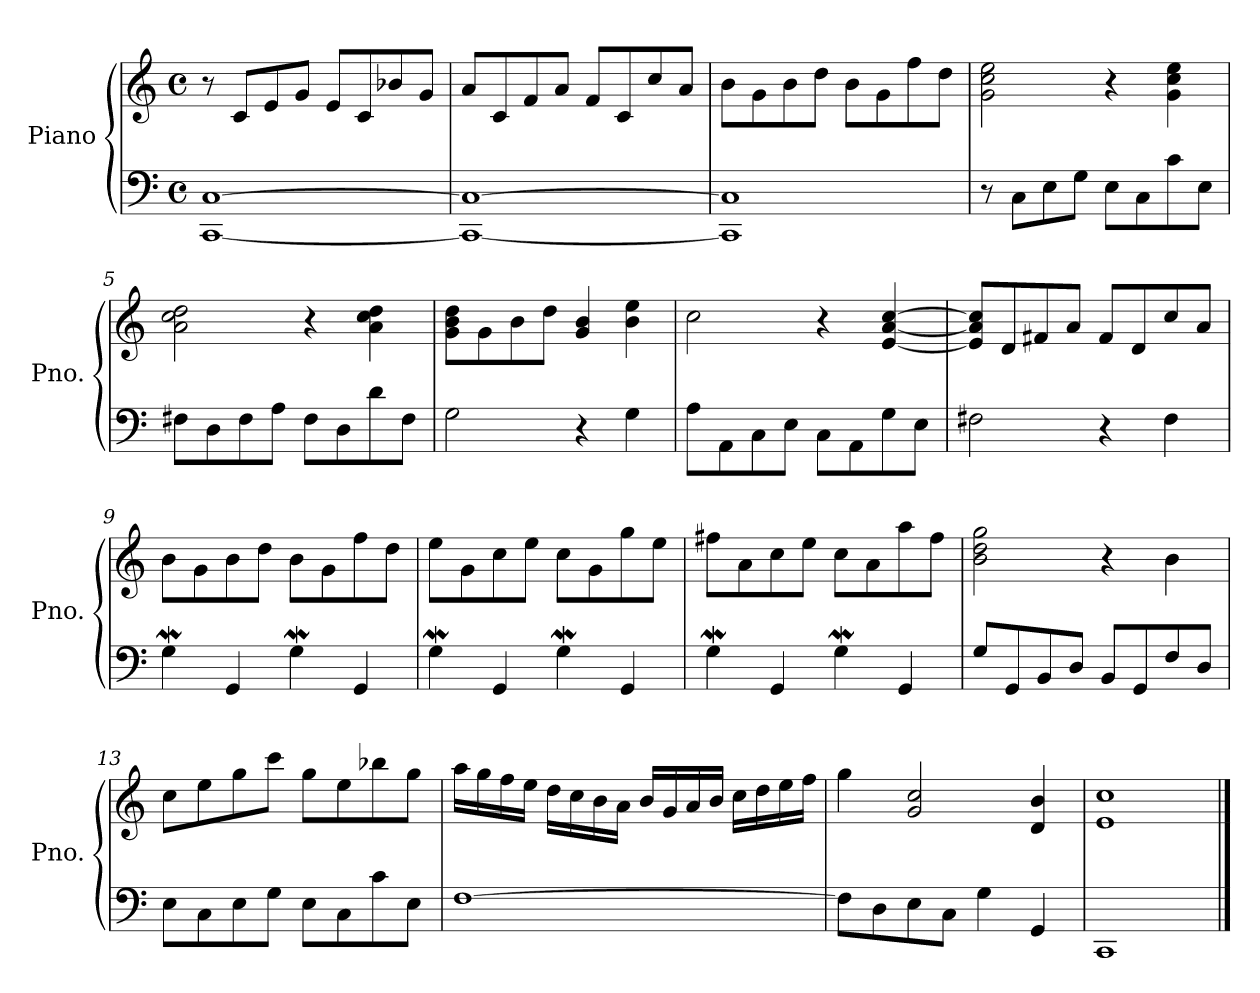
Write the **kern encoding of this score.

**kern	**kern
*part1	*part1
*staff2	*staff1
*I"Piano	*
*I'Pno.	*
*clefF4	*clefG2
*k[]	*k[]
*M4/4	*M4/4
*met(c)	*met(c)
*MM108	*MM108
=1	=1
[1CC [1C	8r
.	8c/L
.	8e/
.	8g/J
.	8e/L
.	8c/
.	8b-X/
.	8g/J
=2	=2
1CC_ 1C_	8a/L
.	8c/
.	8f/
.	8a/J
.	8f/L
.	8c/
.	8cc/
.	8a/J
=3	=3
1CC] 1C]	8b\L
.	8g\
.	8b\
.	8dd\J
.	8b\L
.	8g\
.	8ff\
.	8dd\J
=4	=4
8r	2g\ 2cc\ 2ee\
8C\L	.
8E\	.
8G\J	.
8E\L	4r
8C\	.
8c\	4g\ 4cc\ 4ee\
8E\J	.
=5	=5
8F#X\L	2a\ 2cc\ 2dd\
8D\	.
8F#\	.
8A\J	.
8F#\L	4r
8D\	.
8d\	4a\ 4cc\ 4dd\
8F#\J	.
!!LO:LB:g=z
=6	=6
2G\	8g\ 8b\ 8dd\L
.	8g\
.	8b\
.	8dd\J
4r	4g/ 4b/
4G\	4b\ 4ee\
=7	=7
8A\L	2cc\
8AA\	.
8C\	.
8E\J	.
8C\L	4r
8AA\	.
8G\	[4e/ [4a/ [4cc/
8E\J	.
=8	=8
2F#X\	8e/] 8a/] 8cc/]L
.	8d/
.	8f#X/
.	8a/J
4r	8f#/L
.	8d/
4F#\	8cc/
.	8a/J
=9	=9
4GW\	8b\L
.	8g\
4GG/	8b\
.	8dd\J
4GW\	8b\L
.	8g\
4GG/	8ff\
.	8dd\J
=10	=10
4GW\	8ee\L
.	8g\
4GG/	8cc\
.	8ee\J
4GW\	8cc\L
.	8g\
4GG/	8gg\
.	8ee\J
!!LO:LB:g=z
=11	=11
4GW\	8ff#X\L
.	8a\
4GG/	8cc\
.	8ee\J
4GW\	8cc\L
.	8a\
4GG/	8aa\
.	8ff#\J
=12	=12
8G/L	2b\ 2dd\ 2gg\
8GG/	.
8BB/	.
8D/J	.
8BB/L	4r
8GG/	.
8F/	4b\
8D/J	.
=13	=13
8E\L	8cc\L
8C\	8ee\
8E\	8gg\
8G\J	8ccc\J
8E\L	8gg\L
8C\	8ee\
8c\	8bb-X\
8E\J	8gg\J
=14	=14
[1F	16aa\LL
.	16gg\
.	16ff\
.	16ee\JJ
.	16dd\LL
.	16cc\
.	16b\
.	16a\JJ
.	16b/LL
.	16g/
.	16a/
.	16b/JJ
.	16cc\LL
.	16dd\
.	16ee\
.	16ff\JJ
!!LO:LB:g=z
=15	=15
8F\L]	4gg\
8D\	.
8E\	2g/ 2cc/
8C\J	.
4G\	.
4GG/	4d/ 4b/
=16	=16
1CC	1e 1cc
==	==
*-	*-
